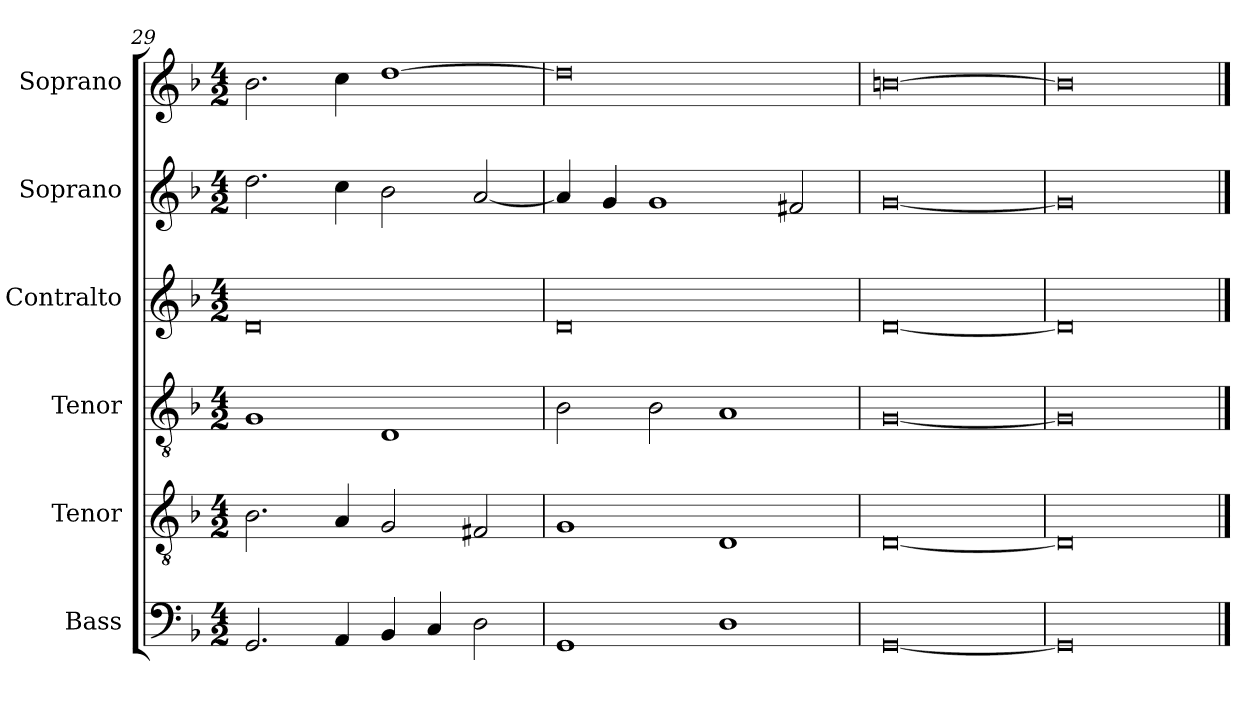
**kern	**kern	**kern	**kern	**kern	**kern
*part6	*part5	*part4	*part3	*part2	*part1
*staff6	*staff5	*staff4	*staff3	*staff2	*staff1
*I"Bass	*I"Tenor	*I"Tenor	*I"Contralto	*I"Soprano	*I"Soprano
*I'B	*I'T	*I'T	*I'A	*I'S	*I'S
*clefF4	*clefGv2	*clefGv2	*clefG2	*clefG2	*clefG2
*k[b-]	*k[b-]	*k[b-]	*k[b-]	*k[b-]	*k[b-]
*G:dor	*G:dor	*G:dor	*G:dor	*G:dor	*G:dor
*M4/2	*M4/2	*M4/2	*M4/2	*M4/2	*M4/2
=29	=29	=29	=29	=29	=29
2.GG	2.B-	1G	0d	2.dd	2.b-
4AA	4A	.	.	4cc	4cc
4BB-	2G	1D	.	2b-	[1dd
4C	.	.	.	.	.
2D	2F#X	.	.	[2a	.
=30	=30	=30	=30	=30	=30
1GG	1G	2B-	0d	4a]	0dd]
.	.	.	.	4g	.
.	.	2B-	.	1g	.
1D	1D	1A	.	.	.
.	.	.	.	2f#X	.
=31	=31	=31	=31	=31	=31
[0GG	[0D	[0G	[0d	[0g	[0bn
=32	=32	=32	=32	=32	=32
0GG]	0D]	0G]	0d]	0g]	0b]
==	==	==	==	==	==
*-	*-	*-	*-	*-	*-
